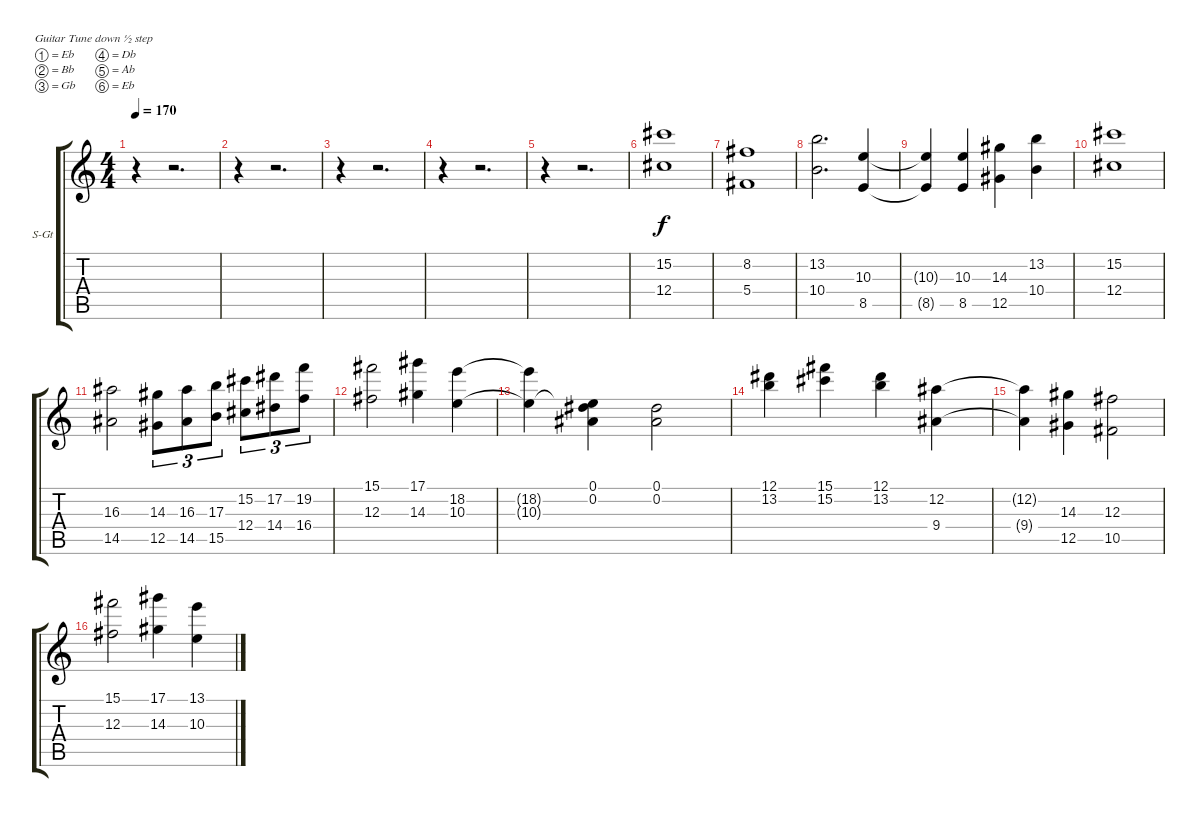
\bracketExtendMode groupsimilarinstruments
\firstSystemTrackNameOrientation horizontal
\otherSystemsTrackNameOrientation horizontal
\track ("Дмитрий Иванов" "S-Gt") {instrument frenchhorn}
\staff {score tabs}
\tuning (Eb4 Bb3 Gb3 Db3 Ab2 Eb2)
\displaytranspose 12
\ts (4 4)
\tempo 170
\clef g2
\ks c
r.4{dy f} r.2{d} |
r.4 r.2{d} |
r.4 r.2{d} |
r.4 r.2{d} |
r.4 r.2{d} |
(15.2 12.4).1 |
(8.2 5.4).1 |
(13.2 10.4).2{d} (10.3 8.5).4 |
(10.3{t} 8.5{t}).4 (10.3 8.5).4 (14.3 12.5).4 (13.2 10.4).4 |
(15.2 12.4).1 |
(16.3 14.5).2 (14.3 12.5).8{tu (3 2)} (16.3 14.5).8{tu (3 2)} (17.3 15.5).8{tu (3 2)} (15.2 12.4).8{tu (3 2)} (17.2 14.4).8{tu (3 2)} (19.2 16.4).8{tu (3 2)} |
(15.1 12.3).2 (17.1 14.3).4 (18.2 10.3).4 |
(18.2{t} 10.3{t}).4 (0.1 0.2 10.3{t}).4 (0.1 0.2).2 |
(12.1 13.2).4 (15.1 15.2).4 (12.1 13.2).4 (12.2 9.4).4 |
(12.2{t} 9.4{t}).4 (14.3 12.5).4 (12.3 10.5).2 |
(15.1 12.3).2 (17.1 14.3).4 (13.1 10.3).4
